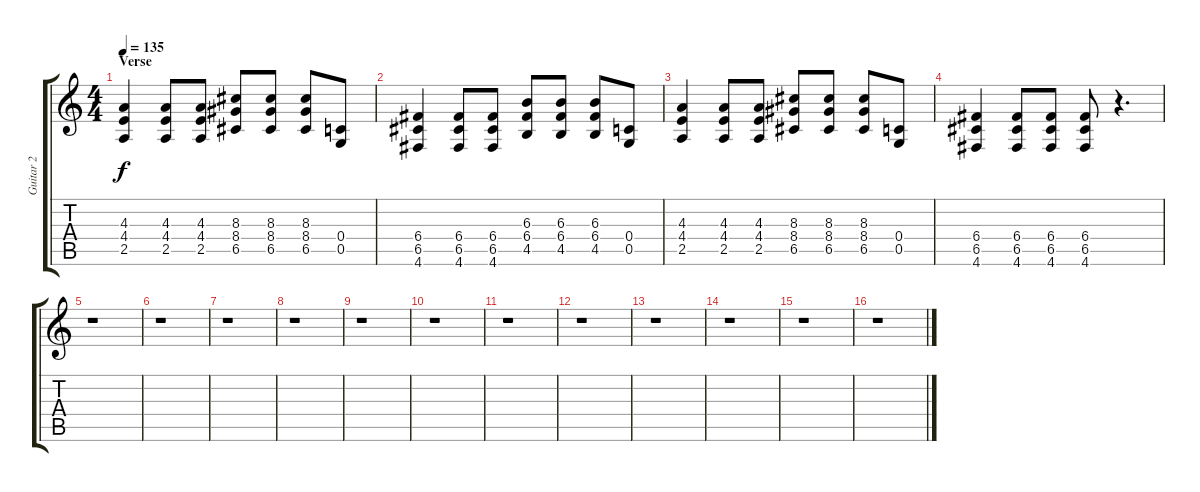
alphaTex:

\track ("Guitar 2" "Guitar 2") {instrument acousticguitarsteel}
\staff {score tabs}
\tuning (D4 A3 F3 C3 G2 D2) {hide}
\ts (4 4)
\section ("" "Verse")
\tempo 135
\clef g2
\ks c
(4.3 4.4 2.5).4{dy f instrument acousticguitarsteel} (4.3 4.4 2.5).8 (4.3 4.4 2.5).8 (8.3 8.4 6.5).8 (8.3 8.4 6.5).8 (8.3 8.4 6.5).8 (0.4 0.5).8 |
(6.4 6.5 4.6).4 (6.4 6.5 4.6).8 (6.4 6.5 4.6).8 (6.3 6.4 4.5).8 (6.3 6.4 4.5).8 (6.3 6.4 4.5).8 (0.4 0.5).8 |
(4.3 4.4 2.5).4 (4.3 4.4 2.5).8 (4.3 4.4 2.5).8 (8.3 8.4 6.5).8 (8.3 8.4 6.5).8 (8.3 8.4 6.5).8 (0.4 0.5).8 |
(6.4 6.5 4.6).4 (6.4 6.5 4.6).8 (6.4 6.5 4.6).8 (6.4 6.5 4.6).8 r.4{d} |
r.1 |
r.1 |
r.1 |
r.1 |
r.1 |
r.1 |
r.1 |
r.1 |
r.1 |
r.1 |
r.1 |
r.1
